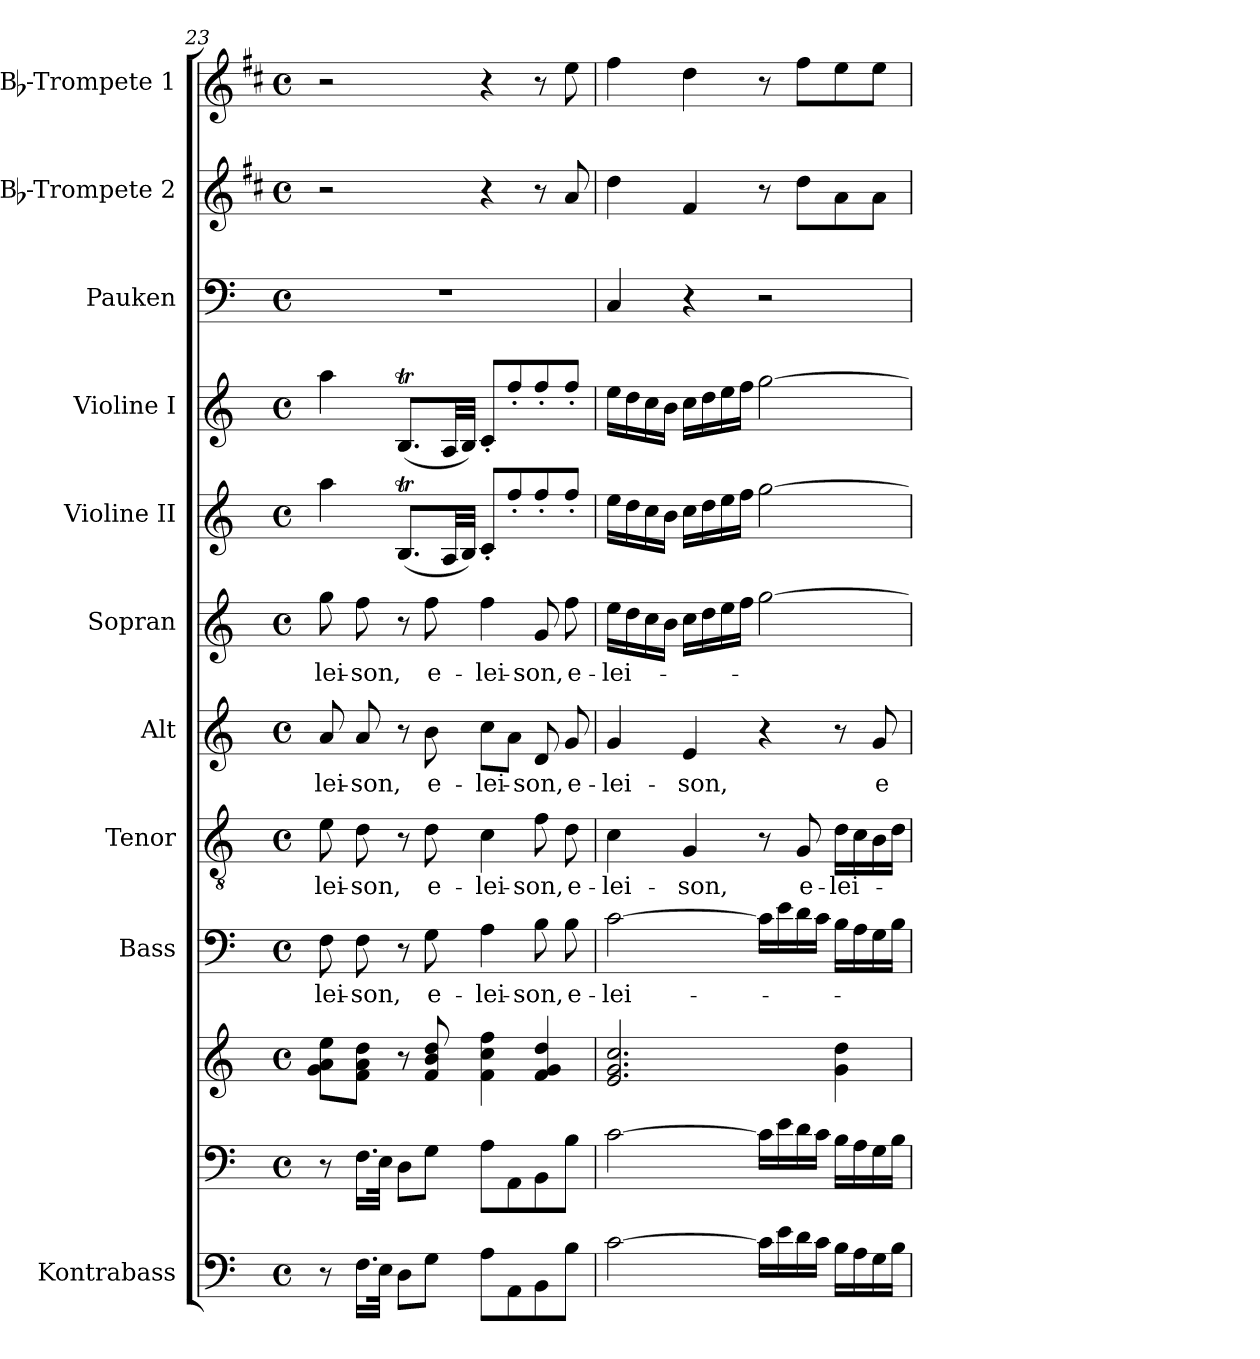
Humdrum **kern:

**kern	**kern	**kern	**kern	**text	**kern	**text	**kern	**text	**kern	**text	**kern	**kern	**kern	**kern	**kern
*part11	*part10	*part10	*part9	*part9	*part8	*part8	*part7	*part7	*part6	*part6	*part5	*part4	*part3	*part2	*part1
*staff12	*staff11	*staff10	*staff9	*staff9	*staff8	*staff8	*staff7	*staff7	*staff6	*staff6	*staff5	*staff4	*staff3	*staff2	*staff1
*I"Kontrabass	*	*	*I"Bass	*	*I"Tenor	*	*I"Alt	*	*I"Sopran	*	*I"Violine II	*I"Violine I	*I"Pauken	*I"Bb-Trompete 2	*I"Bb-Trompete 1
*I'Kb.	*	*	*I'B.	*	*I'T.	*	*I'A.	*	*I'S.	*	*I'Vl. II	*I'Vl. I	*I'Pk.	*I'Bb Trp. 2	*I'Bb Trp. 1
*clefF4	*clefF4	*clefG2	*clefF4	*	*clefGv2	*	*clefG2	*	*clefG2	*	*clefG2	*clefG2	*clefF4	*clefG2	*clefG2
*ITrd7c12	*	*	*	*	*	*	*	*	*	*	*	*	*	*ITrd1c2	*ITrd1c2
*k[]	*k[]	*k[]	*k[]	*	*k[]	*	*k[]	*	*k[]	*	*k[]	*k[]	*k[]	*k[]	*k[]
*C:	*C:	*C:	*C:	*	*C:	*	*C:	*	*C:	*	*C:	*C:	*C:	*C:	*C:
*M4/4	*M4/4	*M4/4	*M4/4	*	*M4/4	*	*M4/4	*	*M4/4	*	*M4/4	*M4/4	*M4/4	*M4/4	*M4/4
*met(c)	*met(c)	*met(c)	*met(c)	*	*met(c)	*	*met(c)	*	*met(c)	*	*met(c)	*met(c)	*met(c)	*met(c)	*met(c)
=23	=23	=23	=23	=23	=23	=23	=23	=23	=23	=23	=23	=23	=23	=23	=23
!	!	!	!	!LO:LY:b	!	!LO:LY:b	!	!LO:LY:b	!	!LO:LY:b	!	!	!	!	!
8r	8r	8g\ 8a\ 8ee\L	8F\	-lei-	8e\	-lei-	8a/	-lei-	8gg\	-lei-	4aa\	4aa\	1r	2r	2r
!	!	!	!	!LO:LY:b	!	!LO:LY:b	!	!LO:LY:b	!	!LO:LY:b	!	!	!	!	!
16.FF\LL	16.F\LL	8f\ 8a\ 8dd\J	8F\	-son,	8d\	-son,	8a/	-son,	8ff\	-son,	.	.	.	.	.
32EE\JJk	32E\JJk	.	.	.	.	.	.	.	.	.	.	.	.	.	.
8DD\L	8D\L	8r	8r	.	8r	.	8r	.	8r	.	(<8.Bt/L	(<8.Bt/L	.	.	.
!	!	!	!	!LO:LY:b	!	!LO:LY:b	!	!LO:LY:b	!	!LO:LY:b	!	!	!	!	!
8GG\J	8G\J	8f/ 8b/ 8dd/	8G\	e-	8d\	e-	8b\	e-	8ff\	e-	.	.	.	.	.
.	.	.	.	.	.	.	.	.	.	.	32A/LL	32A/LL	.	.	.
.	.	.	.	.	.	.	.	.	.	.	32B/JJJ)	32B/JJJ)	.	.	.
!	!	!	!	!LO:LY:b	!	!LO:LY:b	!	!LO:LY:b	!	!LO:LY:b	!	!	!	!	!
8AA\L	8A\L	4f\ 4cc\ 4ff\	4A\	-lei-	4c\	-lei-	8cc\L	-lei-	4ff\	-lei-	8c'</L	8c'</L	.	4r	4r
8AAA\	8AA\	.	.	.	.	.	8a\J	.	.	.	8ff'</	8ff'</	.	.	.
!	!	!	!	!LO:LY:b	!	!LO:LY:b	!	!LO:LY:b	!	!LO:LY:b	!	!	!	!	!
8BBB\	8BB\	4f/ 4g/ 4dd/	8B\	-son,	8f\	-son,	8d/	-son,	8g/	-son,	8ff'</	8ff'</	.	8r	8r
!	!	!	!	!LO:LY:b	!	!LO:LY:b	!	!LO:LY:b	!	!LO:LY:b	!	!	!	!	!
8BB\J	8B\J	.	8B\	e-	8d\	e-	8g/	e-	8ff\	e-	8ff'</J	8ff'</J	.	8g/	8dd\
=24	=24	=24	=24	=24	=24	=24	=24	=24	=24	=24	=24	=24	=24	=24	=24
!	!	!	!	!LO:LY:b	!	!LO:LY:b	!	!LO:LY:b	!	!LO:LY:b	!	!	!	!	!
[2C\	[2c\	2.e/ 2.g/ 2.cc/	[2c\	-lei-	4c\	-lei-	4g/	-lei-	16ee\LL	-lei-	16ee\LL	16ee\LL	4C/	4cc\	4ee\
.	.	.	.	.	.	.	.	.	16dd\	.	16dd\	16dd\	.	.	.
.	.	.	.	.	.	.	.	.	16cc\	.	16cc\	16cc\	.	.	.
.	.	.	.	.	.	.	.	.	16b\JJ	.	16b\JJ	16b\JJ	.	.	.
!	!	!	!	!	!	!LO:LY:b	!	!LO:LY:b	!	!	!	!	!	!	!
.	.	.	.	.	4G/	-son,	4e/	-son,	16cc\LL	.	16cc\LL	16cc\LL	4r	4e/	4cc\
.	.	.	.	.	.	.	.	.	16dd\	.	16dd\	16dd\	.	.	.
.	.	.	.	.	.	.	.	.	16ee\	.	16ee\	16ee\	.	.	.
.	.	.	.	.	.	.	.	.	16ff\JJ	.	16ff\JJ	16ff\JJ	.	.	.
16C\LL]	16c\LL]	.	16c\LL]	.	8r	.	4r	.	[2gg\	.	[2gg\	[2gg\	2r	8r	8r
16E\	16e\	.	16e\	.	.	.	.	.	.	.	.	.	.	.	.
!	!	!	!	!	!	!LO:LY:b	!	!	!	!	!	!	!	!	!
16D\	16d\	.	16d\	.	8G/	e-	.	.	.	.	.	.	.	8cc\L	8ee\L
16C\JJ	16c\JJ	.	16c\JJ	.	.	.	.	.	.	.	.	.	.	.	.
!	!	!	!	!	!	!LO:LY:b	!	!	!	!	!	!	!	!	!
16BB\LL	16B\LL	4g\ 4dd\	16B\LL	.	16d\LL	-lei-	8r	.	.	.	.	.	.	8g\	8dd\
16AA\	16A\	.	16A\	.	16c\	.	.	.	.	.	.	.	.	.	.
!	!	!	!	!	!	!	!	!LO:LY:b	!	!	!	!	!	!	!
16GG\	16G\	.	16G\	.	16B\	.	8g/	e-	.	.	.	.	.	8g\J	8dd\J
16BB\JJ	16B\JJ	.	16B\JJ	.	16d\JJ	.	.	.	.	.	.	.	.	.	.
=	=	=	=	=	=	=	=	=	=	=	=	=	=	=	=
*-	*-	*-	*-	*-	*-	*-	*-	*-	*-	*-	*-	*-	*-	*-	*-
